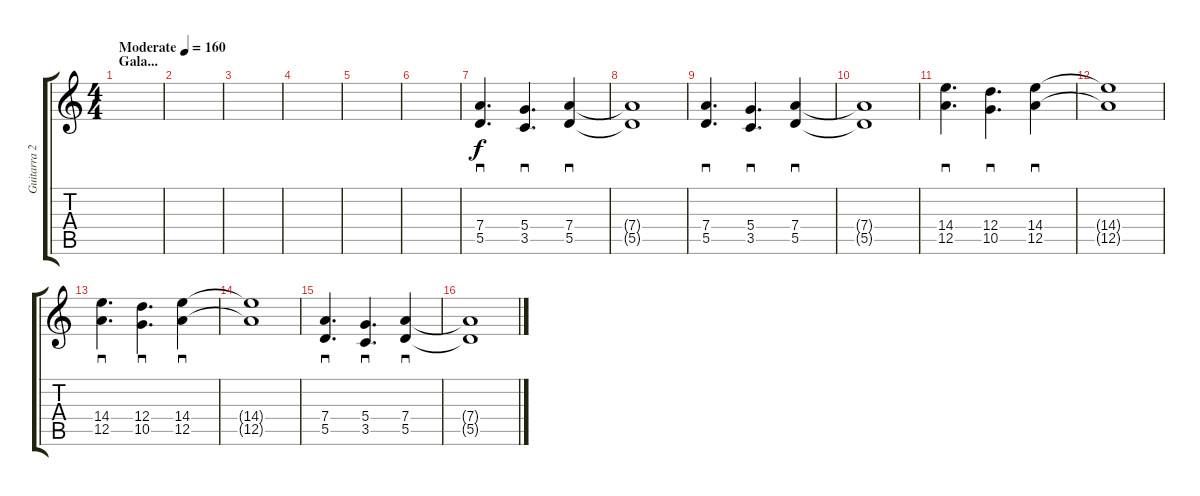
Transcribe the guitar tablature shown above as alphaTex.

\track ("Guitarra 2" "Guitarra 2") {instrument distortionguitar}
\staff {score tabs}
\tuning (E4 B3 G3 D3 A2 E2) {hide}
\ts (4 4)
\section ("" "Gala...")
\tempo (160 "Moderate")
\clef g2
\ks c
|
|
|
|
|
|
(7.4 5.5).4{d sd volume 15 instrument electricguitarclean} (5.4 3.5).4{d sd} (7.4 5.5).4{sd} |
(7.4{t} 5.5{t}).1 |
(7.4 5.5).4{d sd} (5.4 3.5).4{d sd} (7.4 5.5).4{sd} |
(7.4{t} 5.5{t}).1 |
(14.4 12.5).4{d sd} (12.4 10.5).4{d sd} (14.4 12.5).4{sd} |
(14.4{t} 12.5{t}).1 |
(14.4 12.5).4{d sd} (12.4 10.5).4{d sd} (14.4 12.5).4{sd} |
(14.4{t} 12.5{t}).1 |
(7.4 5.5).4{d sd} (5.4 3.5).4{d sd} (7.4 5.5).4{sd} |
(7.4{t} 5.5{t}).1
